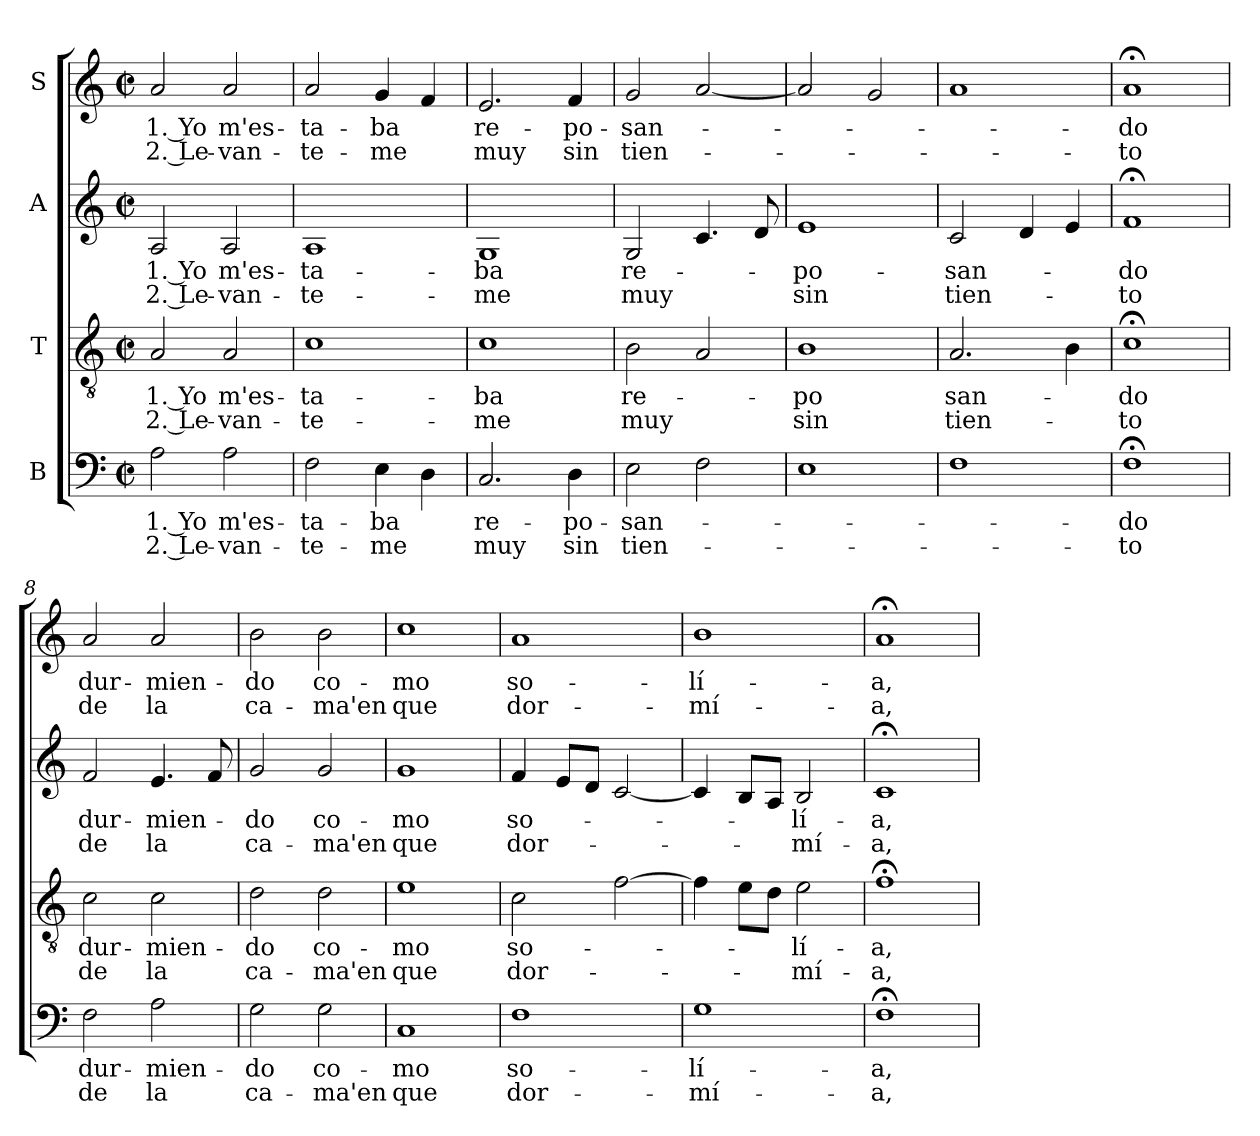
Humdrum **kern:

**kern	**text	**text	**kern	**text	**text	**kern	**text	**text	**kern	**text	**text
*part4	*part4	*part4	*part3	*part3	*part3	*part2	*part2	*part2	*part1	*part1	*part1
*staff4	*staff4	*staff4	*staff3	*staff3	*staff3	*staff2	*staff2	*staff2	*staff1	*staff1	*staff1
*I"B	*	*	*I"T	*	*	*I"A	*	*	*I"S	*	*
*clefF4	*	*	*clefGv2	*	*	*clefG2	*	*	*clefG2	*	*
*k[]	*	*	*k[]	*	*	*k[]	*	*	*k[]	*	*
*M2/2	*	*	*M2/2	*	*	*M2/2	*	*	*M2/2	*	*
*met(c|)	*	*	*met(c|)	*	*	*met(c|)	*	*	*met(c|)	*	*
=1	=1	=1	=1	=1	=1	=1	=1	=1	=1	=1	=1
2A\	1. Yo	2. Le-	2A/	1. Yo	2. Le-	2A/	1. Yo	2. Le-	2a/	1. Yo	2. Le-
2A\	m'es-	-van-	2A/	m'es-	-van-	2A/	m'es-	-van-	2a/	m'es-	-van-
=2	=2	=2	=2	=2	=2	=2	=2	=2	=2	=2	=2
2F\	-ta-	-te-	1c	-ta-	-te-	1A	-ta-	-te-	2a/	-ta-	-te-
4E\	-ba	-me	.	.	.	.	.	.	4g/	-ba	-me
4D\	.	.	.	.	.	.	.	.	4f/	.	.
=3	=3	=3	=3	=3	=3	=3	=3	=3	=3	=3	=3
2.C/	re-	muy	1c	-ba	-me	1G	-ba	-me	2.e/	re-	muy
4D\	-po-	sin	.	.	.	.	.	.	4f/	-po-	sin
=4	=4	=4	=4	=4	=4	=4	=4	=4	=4	=4	=4
2E\	-san-	tien-	2B\	re-	muy	2G/	re-	muy	2g/	-san-	tien-
2F\	.	.	2A/	.	.	4.c/	.	.	[2a/	.	.
.	.	.	.	.	.	8d/	.	.	.	.	.
=5	=5	=5	=5	=5	=5	=5	=5	=5	=5	=5	=5
1E	.	.	1B	-po	sin	1e	-po-	sin	2a/]	.	.
.	.	.	.	.	.	.	.	.	2g/	.	.
=6	=6	=6	=6	=6	=6	=6	=6	=6	=6	=6	=6
1F	.	.	2.A/	san-	tien-	2c/	-san-	tien-	1a	.	.
.	.	.	.	.	.	4d/	.	.	.	.	.
.	.	.	4B\	.	.	4e/	.	.	.	.	.
=7	=7	=7	=7	=7	=7	=7	=7	=7	=7	=7	=7
1F;<	-do	-to	1c;<	-do	-to	1f;<	-do	-to	1a;<	-do	-to
=8	=8	=8	=8	=8	=8	=8	=8	=8	=8	=8	=8
2F\	dur-	de	2c\	dur-	de	2f/	dur-	de	2a/	dur-	de
2A\	-mien-	la	2c\	-mien-	la	4.e/	-mien-	la	2a/	-mien-	la
.	.	.	.	.	.	8f/	.	.	.	.	.
=9	=9	=9	=9	=9	=9	=9	=9	=9	=9	=9	=9
2G\	-do	ca-	2d\	-do	ca-	2g/	-do	ca-	2b\	-do	ca-
2G\	co-	-ma'en	2d\	co-	-ma'en	2g/	co-	-ma'en	2b\	co-	-ma'en
=10	=10	=10	=10	=10	=10	=10	=10	=10	=10	=10	=10
1C	-mo	que	1e	-mo	que	1g	-mo	que	1cc	-mo	que
!!LO:LB:g=z
=11	=11	=11	=11	=11	=11	=11	=11	=11	=11	=11	=11
1F	so-	dor-	2c\	so-	dor-	4f/	so-	dor-	1a	so-	dor-
.	.	.	.	.	.	8e/L	.	.	.	.	.
.	.	.	.	.	.	8d/J	.	.	.	.	.
.	.	.	[2f\	.	.	[2c/	.	.	.	.	.
=12	=12	=12	=12	=12	=12	=12	=12	=12	=12	=12	=12
1G	-lí-	-mí-	4f\]	.	.	4c/]	.	.	1b	-lí-	-mí-
.	.	.	8e\L	.	.	8B/L	.	.	.	.	.
.	.	.	8d\J	.	.	8A/J	.	.	.	.	.
.	.	.	2e\	-lí-	-mí-	2B/	-lí-	-mí-	.	.	.
=13	=13	=13	=13	=13	=13	=13	=13	=13	=13	=13	=13
1F;<	-a,	-a,	1f;<	-a,	-a,	1c;<	-a,	-a,	1a;<	-a,	-a,
=	=	=	=	=	=	=	=	=	=	=	=
*-	*-	*-	*-	*-	*-	*-	*-	*-	*-	*-	*-
